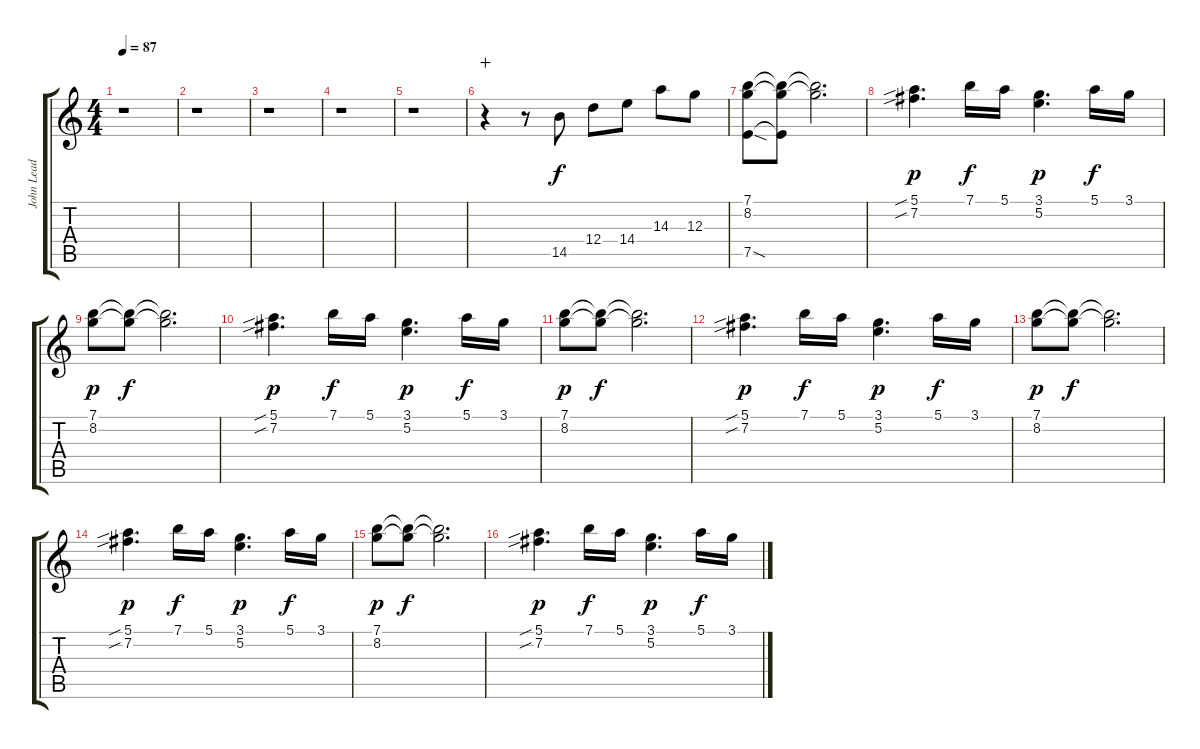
\track ("John Lead Guitar" "John Lead ") {instrument distortionguitar}
\staff {score tabs}
\tuning (E4 B3 G3 D3 A2 E2) {hide}
\ts (4 4)
\tempo 87
\clef g2
\ks c
r.1{dy f} |
r.1 |
r.1 |
r.1 |
r.1 |
r.4{wahc} r.8 14.5.8 12.4.8 14.4.8 14.3.8 12.3.8 |
(7.1 8.2 7.5{sod}).8 (7.1{t} 8.2{t} 7.5{t}).8 (7.1{t} 8.2{t}).2{d} |
(5.1{sib} 7.2{sib}).4{d dy p} 7.1.16{dy f} 5.1.16 (3.1 5.2).4{d dy p} 5.1.16{dy f} 3.1.16 |
(7.1 8.2).8{dy p} (7.1{t} 8.2{t}).8{dy f} (7.1{t} 8.2{t}).2{d} |
(5.1{sib} 7.2{sib}).4{d dy p} 7.1.16{dy f} 5.1.16 (3.1 5.2).4{d dy p} 5.1.16{dy f} 3.1.16 |
(7.1 8.2).8{dy p} (7.1{t} 8.2{t}).8{dy f} (7.1{t} 8.2{t}).2{d} |
(5.1{sib} 7.2{sib}).4{d dy p} 7.1.16{dy f} 5.1.16 (3.1 5.2).4{d dy p} 5.1.16{dy f} 3.1.16 |
(7.1 8.2).8{dy p} (7.1{t} 8.2{t}).8{dy f} (7.1{t} 8.2{t}).2{d} |
(5.1{sib} 7.2{sib}).4{d dy p} 7.1.16{dy f} 5.1.16 (3.1 5.2).4{d dy p} 5.1.16{dy f} 3.1.16 |
(7.1 8.2).8{dy p} (7.1{t} 8.2{t}).8{dy f} (7.1{t} 8.2{t}).2{d} |
(5.1{sib} 7.2{sib}).4{d dy p} 7.1.16{dy f} 5.1.16 (3.1 5.2).4{d dy p} 5.1.16{dy f} 3.1.16
